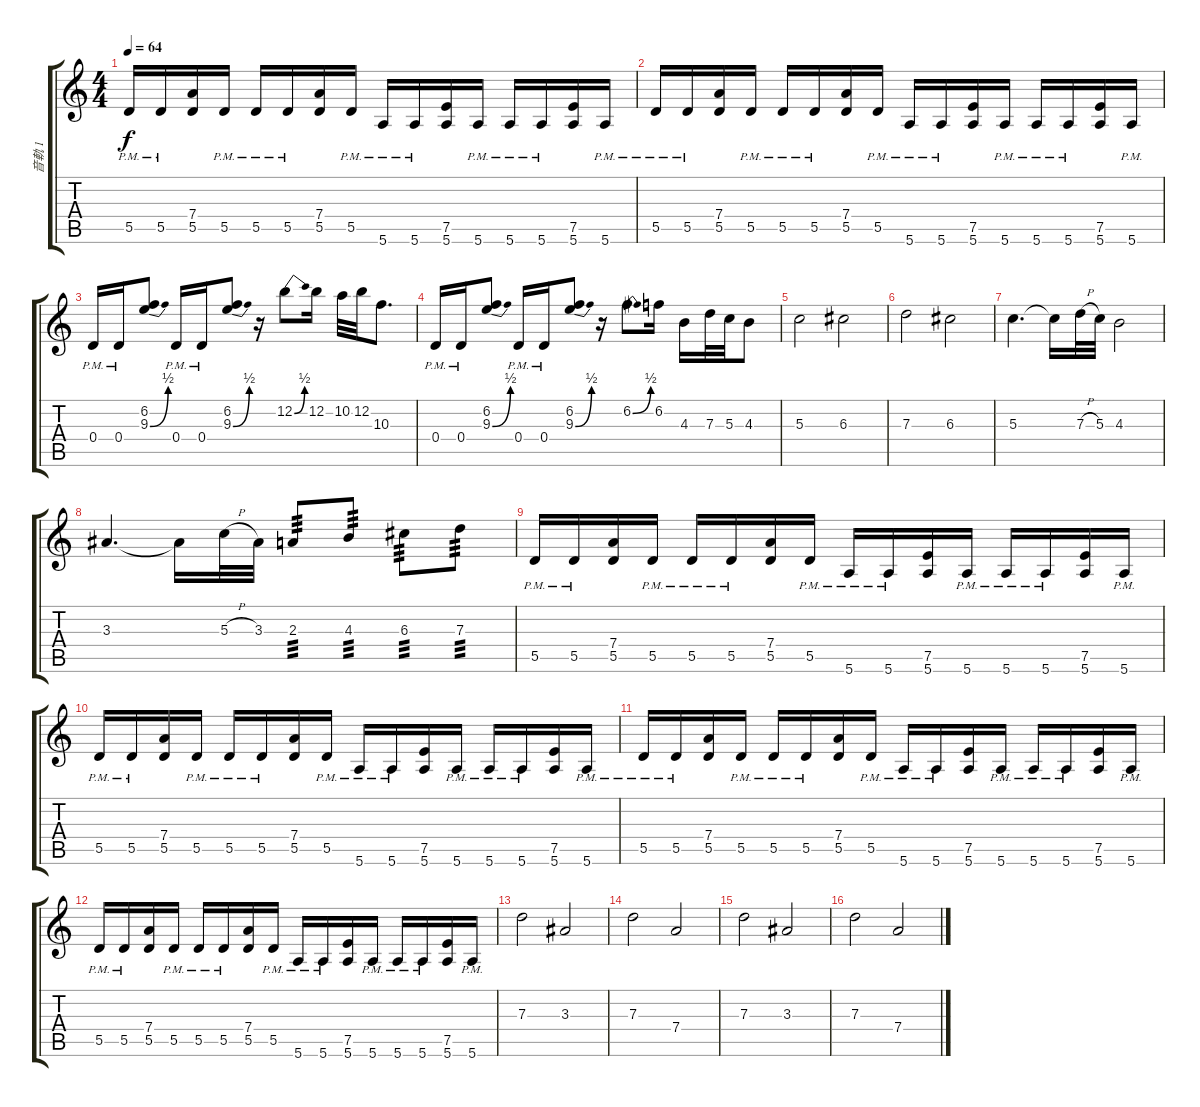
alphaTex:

\track ("音軌 1" "音軌 1") {instrument acousticguitarnylon}
\staff {score tabs}
\tuning (E4 B3 G3 D3 A2 E2) {hide}
\ts (4 4)
\tempo 64
\clef g2
\ks c
5.5{pm}.16{dy f} 5.5{pm}.16 (7.4 5.5).16 5.5{pm}.16 5.5{pm}.16 5.5{pm}.16 (7.4 5.5).16 5.5{pm}.16 5.6{pm}.16 5.6{pm}.16 (7.5 5.6).16 5.6{pm}.16 5.6{pm}.16 5.6{pm}.16 (7.5 5.6).16 5.6{pm}.16 |
5.5{pm}.16 5.5{pm}.16 (7.4 5.5).16 5.5{pm}.16 5.5{pm}.16 5.5{pm}.16 (7.4 5.5).16 5.5{pm}.16 5.6{pm}.16 5.6{pm}.16 (7.5 5.6).16 5.6{pm}.16 5.6{pm}.16 5.6{pm}.16 (7.5 5.6).16 5.6{pm}.16 |
0.4{pm}.16 0.4{pm}.16 (6.2 9.3{be (bend 0 0 60 2)}).8 0.4{pm}.16 0.4{pm}.16 (6.2 9.3{be (bend 0 0 60 2)}).8 r.16 12.2{be (bend 0 0 60 2)}.8 12.2.16 10.2.32 12.2.32 10.3.8{d} |
0.4{pm}.16 0.4{pm}.16 (6.2 9.3{be (bend 0 0 60 2)}).8 0.4{pm}.16 0.4{pm}.16 (6.2 9.3{be (bend 0 0 60 2)}).8 r.16 6.2{be (bend 0 0 60 2)}.8 6.2.16 4.3.16 7.3.32 5.3.32 4.3.8 |
5.3.2 6.3.2 |
7.3.2 6.3.2 |
5.3.4{d} 5.3{t}.16 7.3{h}.32 5.3.32 4.3.2 |
3.3.4{d} 3.3{t}.16 5.3{h}.32 3.3.32 2.3.8{tp 3} 4.3.8{tp 3} 6.3.8{tp 3} 7.3.8{tp 3} |
5.5{pm}.16 5.5{pm}.16 (7.4 5.5).16 5.5{pm}.16 5.5{pm}.16 5.5{pm}.16 (7.4 5.5).16 5.5{pm}.16 5.6{pm}.16 5.6{pm}.16 (7.5 5.6).16 5.6{pm}.16 5.6{pm}.16 5.6{pm}.16 (7.5 5.6).16 5.6{pm}.16 |
5.5{pm}.16 5.5{pm}.16 (7.4 5.5).16 5.5{pm}.16 5.5{pm}.16 5.5{pm}.16 (7.4 5.5).16 5.5{pm}.16 5.6{pm}.16 5.6{pm}.16 (7.5 5.6).16 5.6{pm}.16 5.6{pm}.16 5.6{pm}.16 (7.5 5.6).16 5.6{pm}.16 |
5.5{pm}.16 5.5{pm}.16 (7.4 5.5).16 5.5{pm}.16 5.5{pm}.16 5.5{pm}.16 (7.4 5.5).16 5.5{pm}.16 5.6{pm}.16 5.6{pm}.16 (7.5 5.6).16 5.6{pm}.16 5.6{pm}.16 5.6{pm}.16 (7.5 5.6).16 5.6{pm}.16 |
5.5{pm}.16 5.5{pm}.16 (7.4 5.5).16 5.5{pm}.16 5.5{pm}.16 5.5{pm}.16 (7.4 5.5).16 5.5{pm}.16 5.6{pm}.16 5.6{pm}.16 (7.5 5.6).16 5.6{pm}.16 5.6{pm}.16 5.6{pm}.16 (7.5 5.6).16 5.6{pm}.16 |
7.3.2 3.3.2 |
7.3.2 7.4.2 |
7.3.2 3.3.2 |
7.3.2 7.4.2
